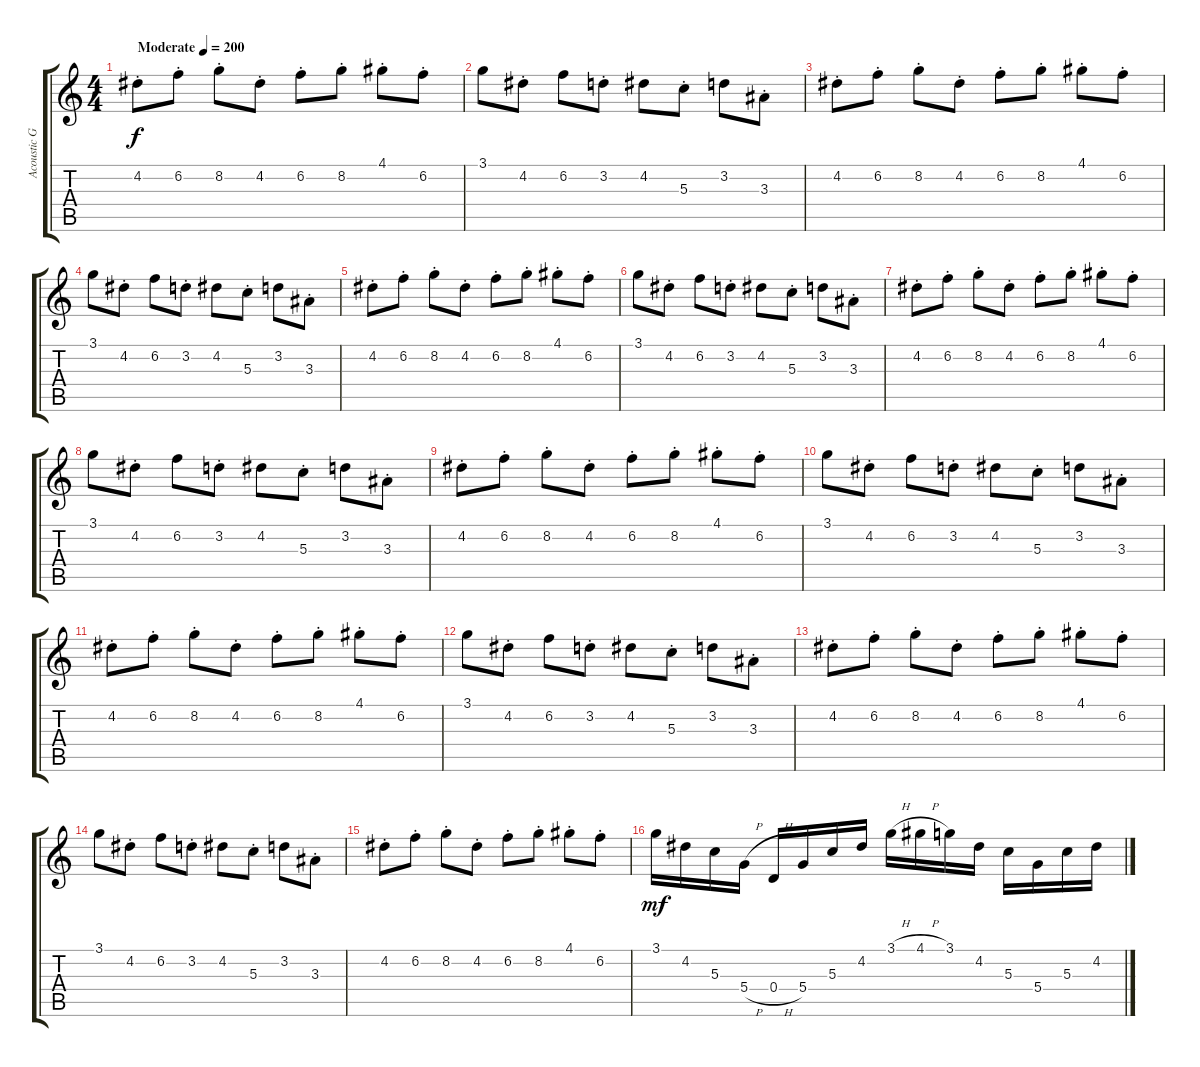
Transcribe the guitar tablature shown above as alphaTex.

\track ("Acoustic Guitar" "Acoustic G") {instrument acousticguitarnylon}
\staff {score tabs}
\tuning (E4 B3 G3 D3 A2 E2) {hide}
\ts (4 4)
\tempo (200 "Moderate")
\clef g2
\ks c
4.2{st}.8{dy f instrument acousticguitarnylon} 6.2{st}.8 8.2{st}.8 4.2{st}.8 6.2{st}.8 8.2{st}.8 4.1{st}.8 6.2{st}.8 |
3.1.8 4.2{st}.8 6.2.8 3.2{st}.8 4.2.8 5.3{st}.8 3.2.8 3.3{st}.8 |
4.2{st}.8 6.2{st}.8 8.2{st}.8 4.2{st}.8 6.2{st}.8 8.2{st}.8 4.1{st}.8 6.2{st}.8 |
3.1.8 4.2{st}.8 6.2.8 3.2{st}.8 4.2.8 5.3{st}.8 3.2.8 3.3{st}.8 |
4.2{st}.8 6.2{st}.8 8.2{st}.8 4.2{st}.8 6.2{st}.8 8.2{st}.8 4.1{st}.8 6.2{st}.8 |
3.1.8 4.2{st}.8 6.2.8 3.2{st}.8 4.2.8 5.3{st}.8 3.2.8 3.3{st}.8 |
4.2{st}.8 6.2{st}.8 8.2{st}.8 4.2{st}.8 6.2{st}.8 8.2{st}.8 4.1{st}.8 6.2{st}.8 |
3.1.8 4.2{st}.8 6.2.8 3.2{st}.8 4.2.8 5.3{st}.8 3.2.8 3.3{st}.8 |
4.2{st}.8 6.2{st}.8 8.2{st}.8 4.2{st}.8 6.2{st}.8 8.2{st}.8 4.1{st}.8 6.2{st}.8 |
3.1.8 4.2{st}.8 6.2.8 3.2{st}.8 4.2.8 5.3{st}.8 3.2.8 3.3{st}.8 |
4.2{st}.8 6.2{st}.8 8.2{st}.8 4.2{st}.8 6.2{st}.8 8.2{st}.8 4.1{st}.8 6.2{st}.8 |
3.1.8 4.2{st}.8 6.2.8 3.2{st}.8 4.2.8 5.3{st}.8 3.2.8 3.3{st}.8 |
4.2{st}.8 6.2{st}.8 8.2{st}.8 4.2{st}.8 6.2{st}.8 8.2{st}.8 4.1{st}.8 6.2{st}.8 |
3.1.8 4.2{st}.8 6.2.8 3.2{st}.8 4.2.8 5.3{st}.8 3.2.8 3.3{st}.8 |
4.2{st}.8 6.2{st}.8 8.2{st}.8 4.2{st}.8 6.2{st}.8 8.2{st}.8 4.1{st}.8 6.2{st}.8 |
3.1.16{dy mf} 4.2.16 5.3.16 5.4{h}.16 0.4{h}.16 5.4.16 5.3.16 4.2.16 3.1{h}.16 4.1{h}.16 3.1.16 4.2.16 5.3.16 5.4.16 5.3.16 4.2.16
